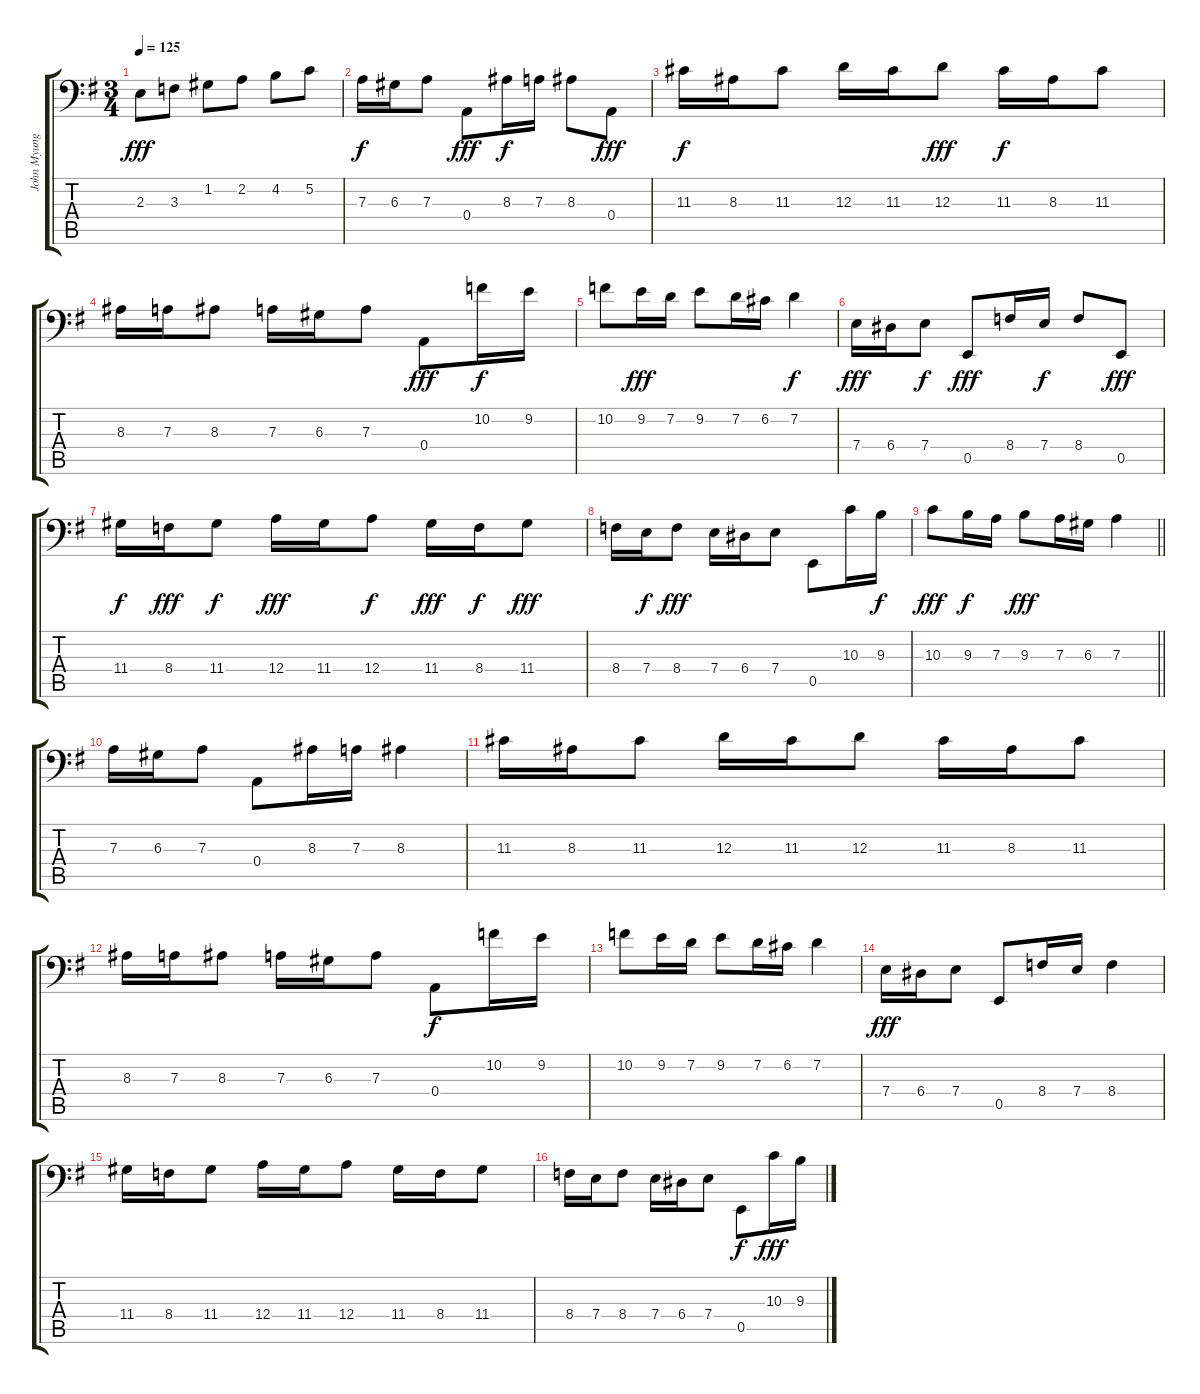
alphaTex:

\track ("John Myung - Bass 6 Strings" "John Myung") {instrument electricbassfinger}
\staff {score tabs}
\tuning (C3 G2 D2 A1 E1 B0) {hide}
\ts (3 4)
\tempo 125
\clef f4
\ks g
2.3.8{dy fff} 3.3.8 1.2.8 2.2.8 4.2.8 5.2.8 |
7.3.16{dy f} 6.3.16 7.3.8 0.4.8{dy fff} 8.3.16{dy f} 7.3.16 8.3.8 0.4.8{dy fff} |
11.3.16{dy f} 8.3.16 11.3.8 12.3.16 11.3.16 12.3.8{dy fff} 11.3.16{dy f} 8.3.16 11.3.8 |
8.3.16 7.3.16 8.3.8 7.3.16 6.3.16 7.3.8 0.4.8{dy fff} 10.2.16{dy f} 9.2.16 |
10.2.8 9.2.16{dy fff} 7.2.16 9.2.8 7.2.16 6.2.16 7.2.4{dy f} |
7.4.16{dy fff} 6.4.16 7.4.8{dy f} 0.5.8{dy fff} 8.4.16 7.4.16{dy f} 8.4.8 0.5.8{dy fff} |
11.4.16{dy f} 8.4.16{dy fff} 11.4.8{dy f} 12.4.16{dy fff} 11.4.16 12.4.8{dy f} 11.4.16{dy fff} 8.4.16{dy f} 11.4.8{dy fff} |
8.4.16 7.4.16{dy f} 8.4.8{dy fff} 7.4.16 6.4.16 7.4.8 0.5.8 10.3.16 9.3.16{dy f} |
\barLineRight lightlight
10.3.8{dy fff} 9.3.16{dy f} 7.3.16 9.3.8{dy fff} 7.3.16 6.3.16 7.3.4 |
7.3.16 6.3.16 7.3.8 0.4.8 8.3.16 7.3.16 8.3.4 |
11.3.16 8.3.16 11.3.8 12.3.16 11.3.16 12.3.8 11.3.16 8.3.16 11.3.8 |
8.3.16 7.3.16 8.3.8 7.3.16 6.3.16 7.3.8 0.4.8{dy f} 10.2.16 9.2.16 |
10.2.8 9.2.16 7.2.16 9.2.8 7.2.16 6.2.16 7.2.4 |
7.4.16{dy fff} 6.4.16 7.4.8 0.5.8 8.4.16 7.4.16 8.4.4 |
11.4.16 8.4.16 11.4.8 12.4.16 11.4.16 12.4.8 11.4.16 8.4.16 11.4.8 |
8.4.16 7.4.16 8.4.8 7.4.16 6.4.16 7.4.8 0.5.8{dy f} 10.3.16{dy fff} 9.3.16
